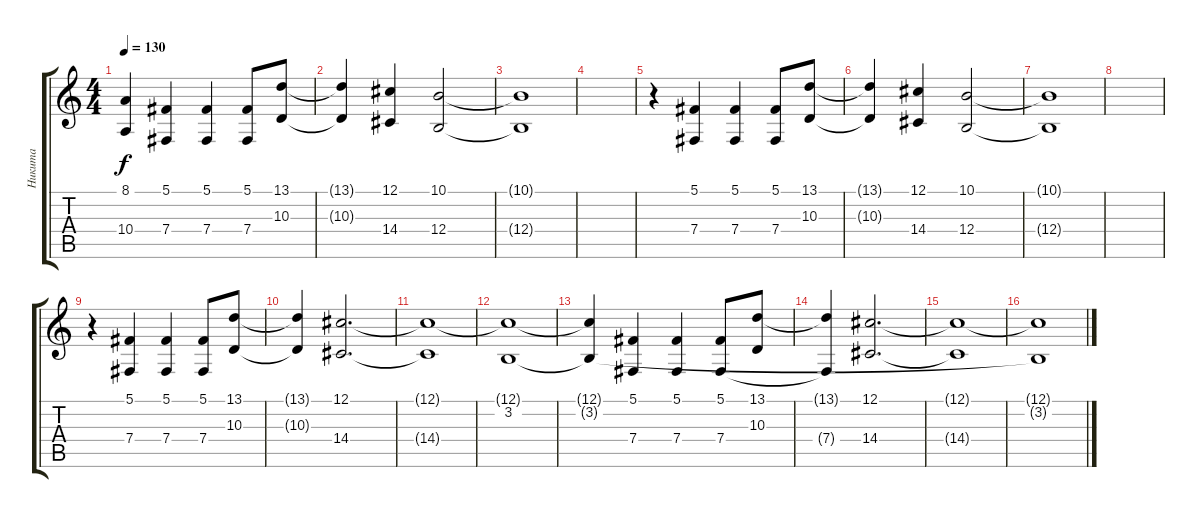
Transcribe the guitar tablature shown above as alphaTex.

\track ("Никита" "Никита") {instrument lead6voice}
\staff {score tabs}
\tuning (Db4 Ab3 E3 B2 Gb2 B1) {hide}
\ts (4 4)
\tempo 130
\clef g2
\ks c
(8.1{t} 10.4{t}).4{dy f} (5.1 7.4).4 (5.1 7.4).4 (5.1 7.4).8 (13.1 10.3).8 |
(13.1{t} 10.3{t}).4 (12.1 14.4).4 (10.1 12.4).2 |
(10.1{t} 12.4{t}).1 |
|
r.4 (5.1 7.4).4 (5.1 7.4).4 (5.1 7.4).8 (13.1 10.3).8 |
(13.1{t} 10.3{t}).4 (12.1 14.4).4 (10.1 12.4).2 |
(10.1{t} 12.4{t}).1 |
|
r.4 (5.1 7.4).4 (5.1 7.4).4 (5.1 7.4).8 (13.1 10.3).8 |
(13.1{t} 10.3{t}).4 (12.1 14.4).2{d} |
(12.1{t} 14.4{t}).1 |
(12.1{t} 3.2).1 |
(12.1{t} 3.2{t}).4 (5.1 7.4).4 (5.1 7.4).4 (5.1 7.4).8 (13.1 10.3).8 |
(13.1{t} 7.4{t}).4 (12.1 14.4).2{d} |
(12.1{t} 14.4{t}).1 |
(12.1{t} 3.2{t}).1
